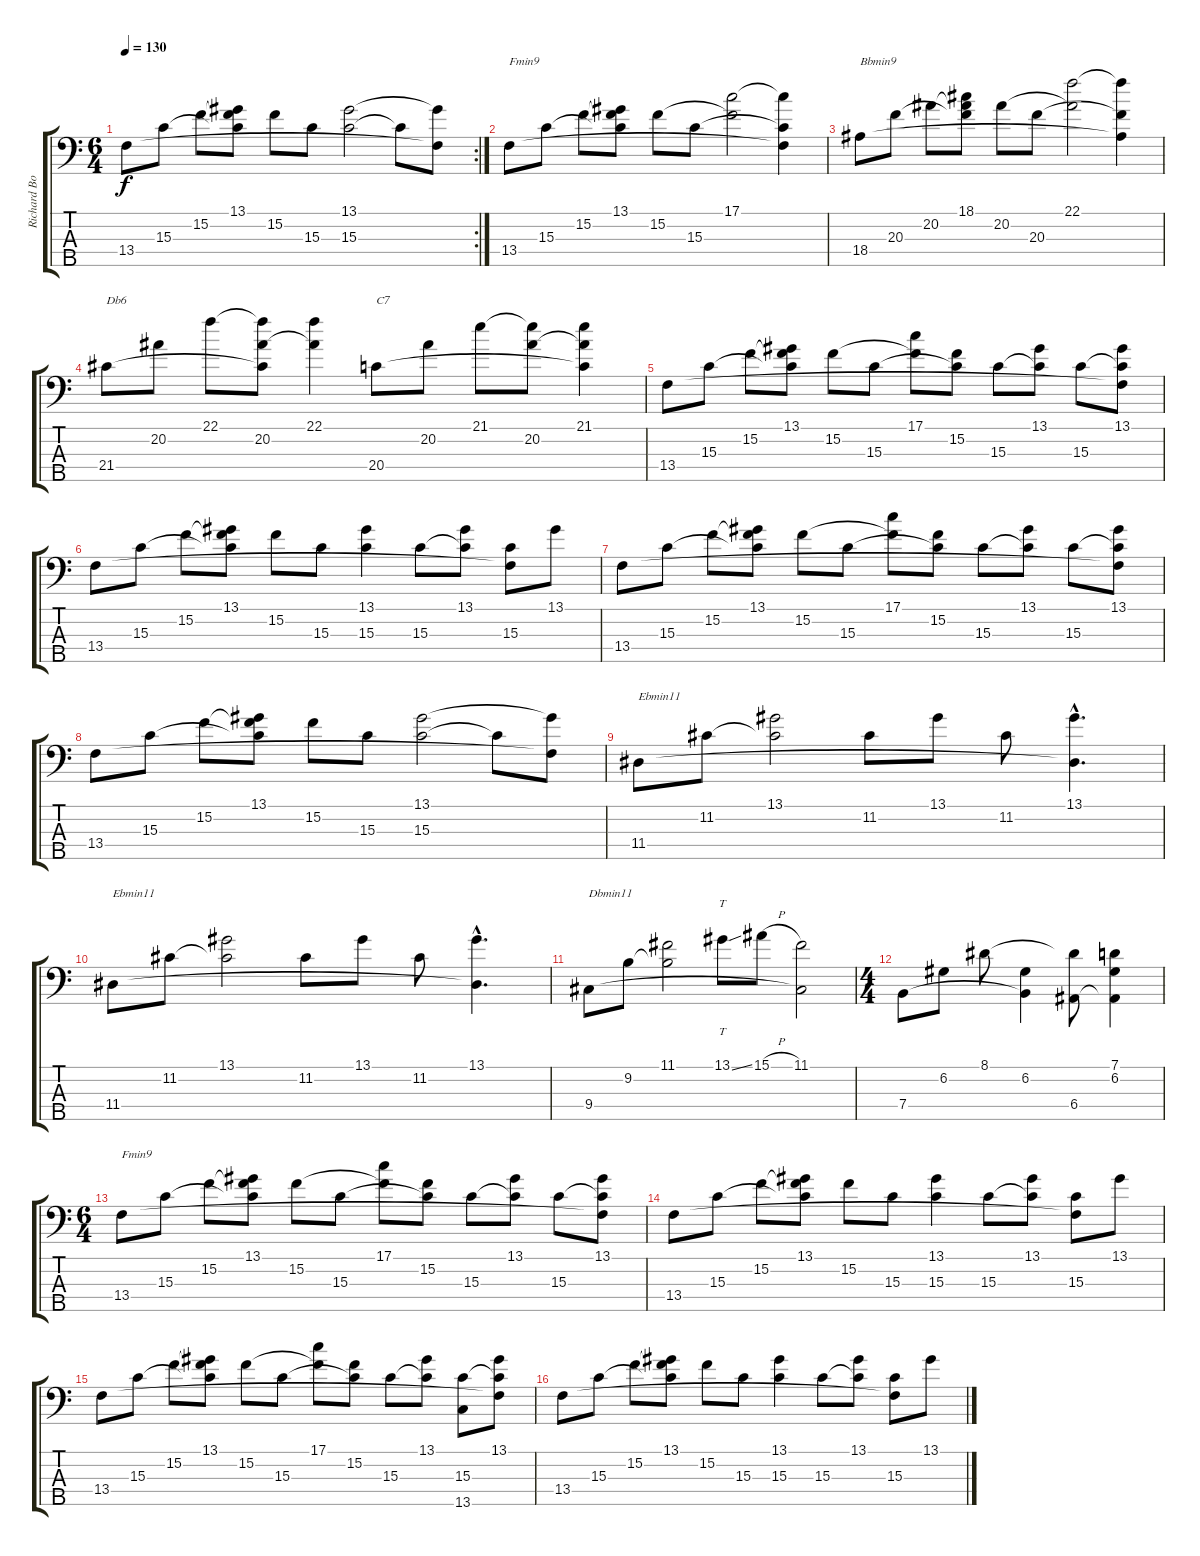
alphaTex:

\track ("Richard Bona" "Richard Bo") {instrument electricbassfinger}
\staff {score tabs}
\tuning (G2 D2 A1 E1 B0) {hide}
\rc 2
\ts (6 4)
\tempo 130
\clef f4
\ks c
13.4.8{dy f} 15.3.8 15.2.8 (13.1 15.2{t} 15.3{t}).8 15.2.8 15.3.8 (13.1 15.3).2 15.3{t}.8 (13.1{t} 13.4{t}).8 |
13.4.8{txt "Fmin9"} 15.3.8 15.2.8 (13.1 15.2{t} 15.3{t}).8 15.2.8 15.3.8 (17.1 15.2{t}).2 (17.1{t} 15.3{t} 13.4{t}).4 |
18.4.8{txt "Bbmin9"} 20.3.8 20.2.8 (18.1 20.2{t} 20.3{t}).8 20.2.8 20.3.8 (22.1 20.2{t}).2 (22.1{t} 20.3{t} 18.4{t}).4 |
21.4.8{txt "Db6"} 20.2.8 22.1.8 (22.1{t} 20.2 21.4{t}).8 (22.1 20.2{t}).4 20.4.8{txt "C7"} 20.2.8 21.1.8 (21.1{t} 20.2).8 (21.1 20.2{t} 20.4{t}).4 |
13.4.8 15.3.8 15.2.8 (13.1 15.2{t} 15.3{t}).8 15.2.8 15.3.8 (17.1 15.2{t}).8 (15.2 15.3{t}).8 15.3.8 (13.1 15.3{t}).8 15.3.8 (13.1 15.3{t} 13.4{t}).8 |
13.4.8 15.3.8 15.2.8 (13.1 15.2{t} 15.3{t}).8 15.2.8 15.3.8 (13.1 15.3).4 15.3.8 (13.1 15.3{t}).8 (15.3 13.4{t}).8 13.1.8 |
13.4.8 15.3.8 15.2.8 (13.1 15.2{t} 15.3{t}).8 15.2.8 15.3.8 (17.1 15.2{t}).8 (15.2 15.3{t}).8 15.3.8 (13.1 15.3{t}).8 15.3.8 (13.1 15.3{t} 13.4{t}).8 |
13.4.8 15.3.8 15.2.8 (13.1 15.2{t} 15.3{t}).8 15.2.8 15.3.8 (13.1 15.3).2 15.3{t}.8 (13.1{t} 13.4{t}).8 |
11.4.8{txt "Ebmin11"} 11.2.8 (13.1 11.2{t}).2 11.2.8 13.1.8 11.2.8 (13.1{hac} 11.4{hac t}).4{d} |
11.4.8{txt "Ebmin11"} 11.2.8 (13.1 11.2{t}).2 11.2.8 13.1.8 11.2.8 (13.1{hac} 11.4{hac t}).4{d} |
9.4.8{txt "Dbmin11"} 9.2.8 (11.1 9.2{t}).2 13.1{ss}.8{tt} 15.1{h}.8 (11.1 9.4{t}).2 |
\ts (4 4)
7.4.8 6.2.8 8.1.8 (6.2 7.4{t}).4 (8.1{t} 6.4).8 (7.1 6.2 6.4{t}).4 |
\ts (6 4)
13.4.8{txt "Fmin9"} 15.3.8 15.2.8 (13.1 15.2{t} 15.3{t}).8 15.2.8 15.3.8 (17.1 15.2{t}).8 (15.2 15.3{t}).8 15.3.8 (13.1 15.3{t}).8 15.3.8 (13.1 15.3{t} 13.4{t}).8 |
13.4.8 15.3.8 15.2.8 (13.1 15.2{t} 15.3{t}).8 15.2.8 15.3.8 (13.1 15.3).4 15.3.8 (13.1 15.3{t}).8 (15.3 13.4{t}).8 13.1.8 |
13.4.8 15.3.8 15.2.8 (13.1 15.2{t} 15.3{t}).8 15.2.8 15.3.8 (17.1 15.2{t}).8 (15.2 15.3{t}).8 15.3.8 (13.1 15.3{t}).8 (15.3 13.5).8 (13.1 15.3{t} 13.4{t}).8 |
13.4.8 15.3.8 15.2.8 (13.1 15.2{t} 15.3{t}).8 15.2.8 15.3.8 (13.1 15.3).4 15.3.8 (13.1 15.3{t}).8 (15.3 13.4{t}).8 13.1.8
